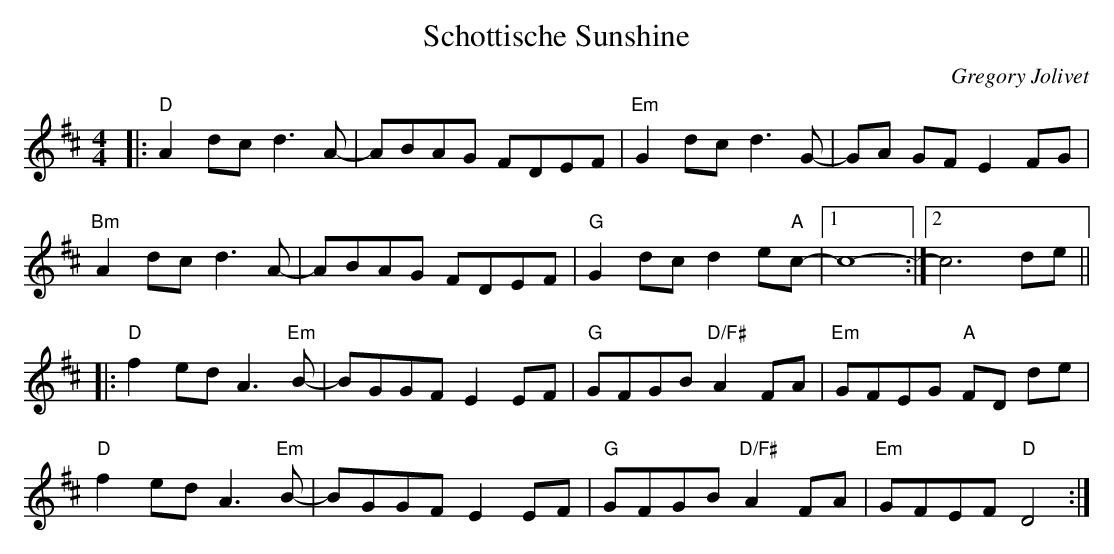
X:1
T:Schottische Sunshine
C:Gregory Jolivet
M:4/4
L:1/8
K:D
|: "D"A2 dc d3 A-|-ABAG FDEF | "Em"G2 dc d3G-|-GA GF E2FG |
"Bm" A2 dc d3 A-|-ABAG FDEF | "G"G2 dc d2e"A"c- |1 -c8 :|2 -c6 de ||
|: "D"f2ed A3"Em"B- | -BGGF E2 EF | "G"GFGB "D/F#"A2FA | "Em"GFEG "A"FD de |
"D"f2ed A3"Em"B- | -BGGF E2EF | "G"GFGB "D/F#"A2FA | "Em"GFEF "D"D4 :|
